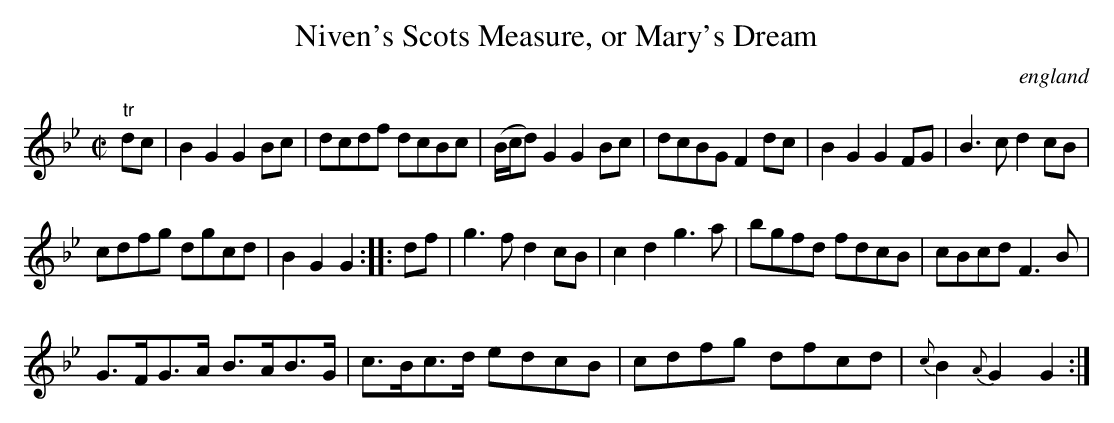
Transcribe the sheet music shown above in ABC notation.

X:1
T:Niven's Scots Measure, or Mary's Dream
O:england
M:C|
K:Gmin
"tr"dc|\
B2G2 G2Bc| dcdf dcBc| \
(B/c/d)G2 G2Bc| dcBG F2dc| \
B2G2 G2FG| B3c d2cB|
cdfg dgcd| B2G2 G2::\
df|\
g3f d2cB| c2d2 g3a| \
bgfd fdcB| cBcd F3B|
G>FG>A B>AB>G| c>Bc>d edcB| cdfg dfcd| {c}B2{A}G2 G2:|
